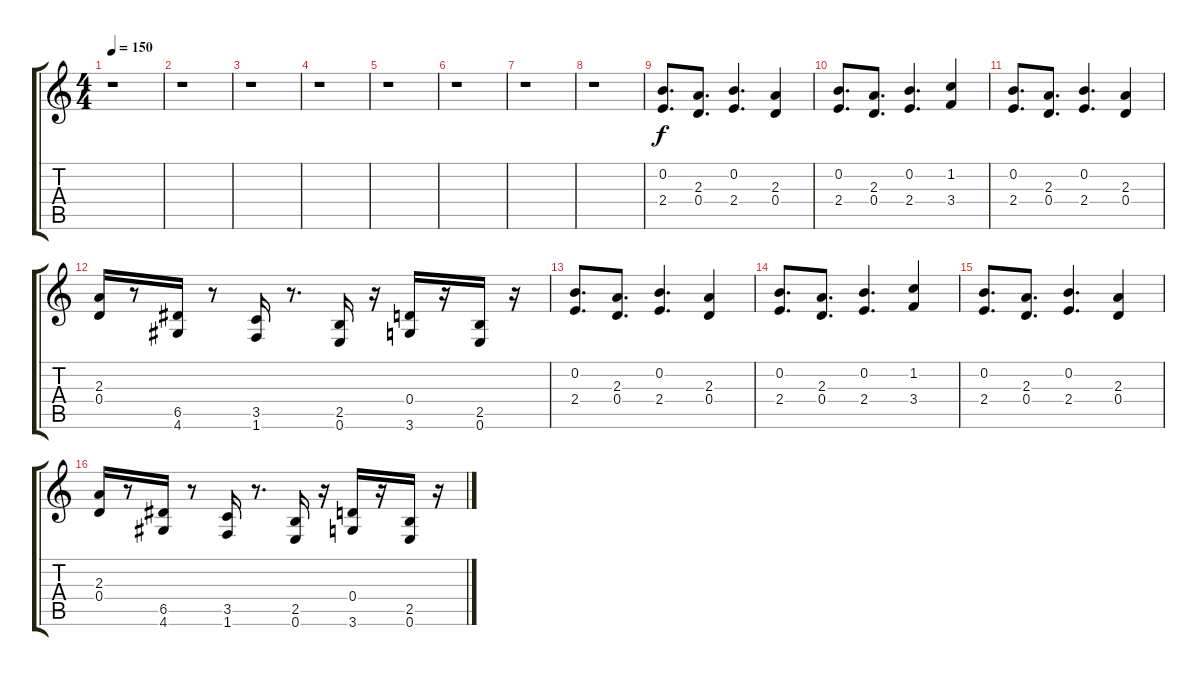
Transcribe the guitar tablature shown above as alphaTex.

\track "" {instrument overdrivenguitar}
\staff {score tabs}
\tuning (E4 B3 G3 D3 A2 E2) {hide}
\ts (4 4)
\tempo 150
\clef g2
\ks c
r.1{dy f} |
r.1 |
r.1 |
r.1 |
r.1 |
r.1 |
r.1 |
r.1 |
(0.2 2.4).8{d} (2.3 0.4).8{d} (0.2 2.4).4{d} (2.3 0.4).4 |
(0.2 2.4).8{d} (2.3 0.4).8{d} (0.2 2.4).4{d} (1.2 3.4).4 |
(0.2 2.4).8{d} (2.3 0.4).8{d} (0.2 2.4).4{d} (2.3 0.4).4 |
(2.3 0.4).16 r.8 (6.5 4.6).16 r.8 (3.5 1.6).16 r.8{d} (2.5 0.6).16 r.16 (0.4 3.6).16 r.16 (2.5 0.6).16 r.16 |
(0.2 2.4).8{d} (2.3 0.4).8{d} (0.2 2.4).4{d} (2.3 0.4).4 |
(0.2 2.4).8{d} (2.3 0.4).8{d} (0.2 2.4).4{d} (1.2 3.4).4 |
(0.2 2.4).8{d} (2.3 0.4).8{d} (0.2 2.4).4{d} (2.3 0.4).4 |
(2.3 0.4).16 r.8 (6.5 4.6).16 r.8 (3.5 1.6).16 r.8{d} (2.5 0.6).16 r.16 (0.4 3.6).16 r.16 (2.5 0.6).16 r.16
